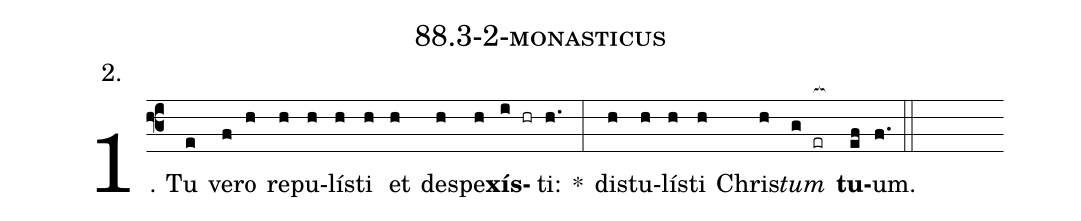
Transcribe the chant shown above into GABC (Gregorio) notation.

name: 88.3-2-monasticus;
annotation: 2.;
%%
(f3)1. Tu(e) ve(f)ro(h) re(h)pu(h)lís(h)ti(h) et(h) de(h)spe(h)<b>xís</b>(i hr)ti:(h.) *(:) dis(h)tu(h)lís(h)ti(h) Chris(h)<i>tum</i>(g er[ocb:1{]) <b>tu</b>(ef[ocb:0}])um.(f.) (::)


%E(h) u(h) o(h) u(g) a(ef) e.(f.) (::)
